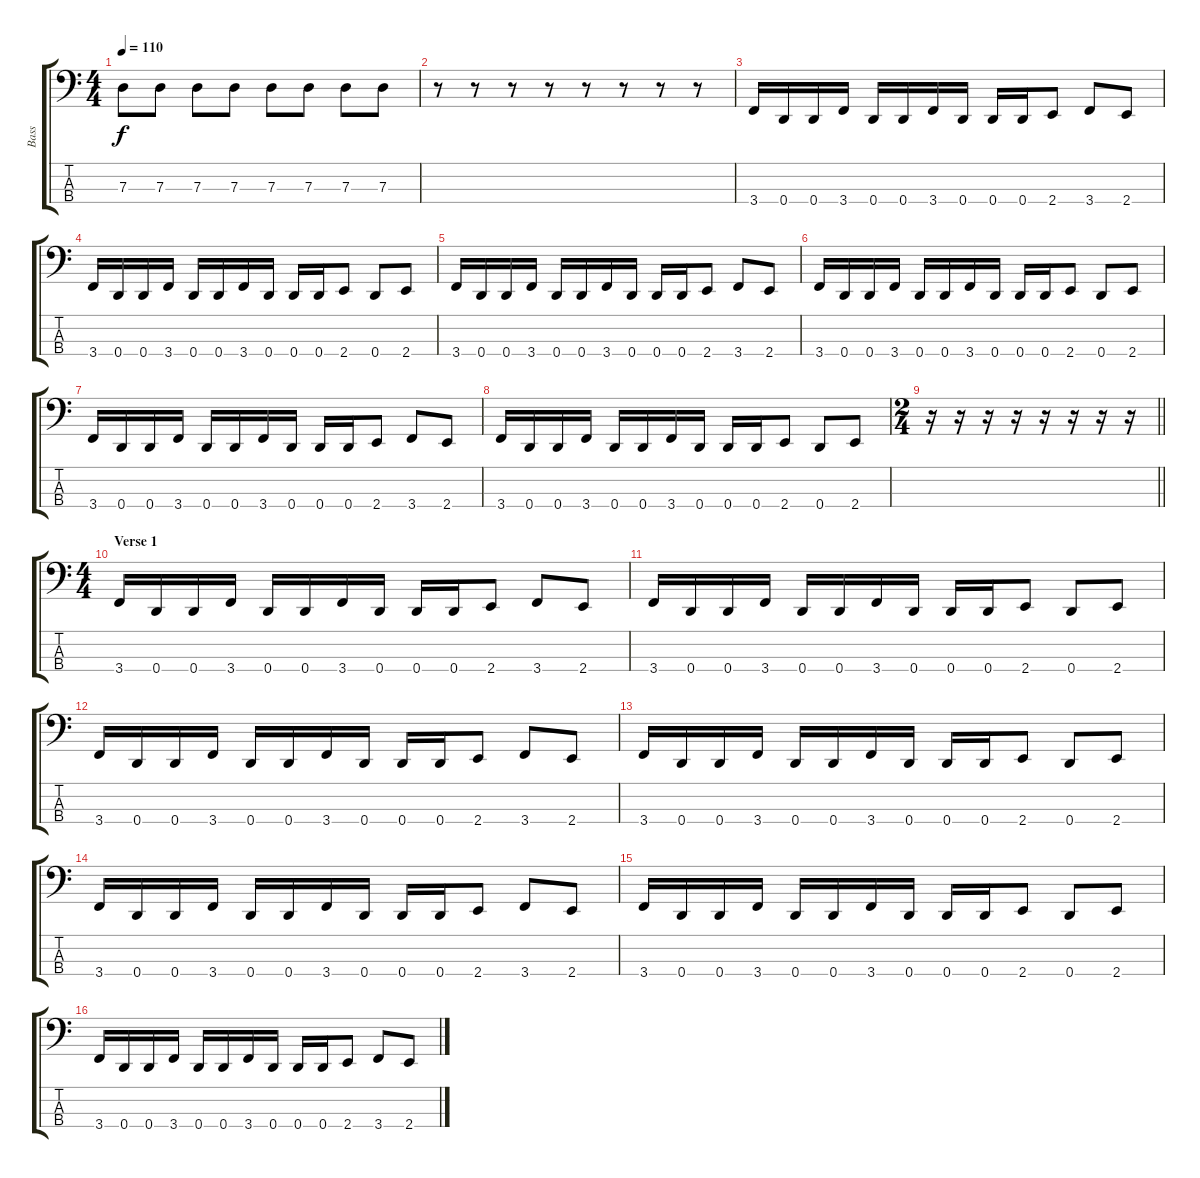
\track ("Bass" "Bass") {instrument electricbasspick}
\staff {score tabs}
\tuning (F2 C2 G1 D1) {hide}
\ts (4 4)
\tempo 110
\clef f4
\ks c
7.3.8{dy f} 7.3.8 7.3.8 7.3.8 7.3.8 7.3.8 7.3.8 7.3.8 |
r.8 r.8 r.8 r.8 r.8 r.8 r.8 r.8 |
3.4.16 0.4.16 0.4.16 3.4.16 0.4.16 0.4.16 3.4.16 0.4.16 0.4.16 0.4.16 2.4.8 3.4.8 2.4.8 |
3.4.16 0.4.16 0.4.16 3.4.16 0.4.16 0.4.16 3.4.16 0.4.16 0.4.16 0.4.16 2.4.8 0.4.8 2.4.8 |
3.4.16 0.4.16 0.4.16 3.4.16 0.4.16 0.4.16 3.4.16 0.4.16 0.4.16 0.4.16 2.4.8 3.4.8 2.4.8 |
3.4.16 0.4.16 0.4.16 3.4.16 0.4.16 0.4.16 3.4.16 0.4.16 0.4.16 0.4.16 2.4.8 0.4.8 2.4.8 |
3.4.16 0.4.16 0.4.16 3.4.16 0.4.16 0.4.16 3.4.16 0.4.16 0.4.16 0.4.16 2.4.8 3.4.8 2.4.8 |
3.4.16 0.4.16 0.4.16 3.4.16 0.4.16 0.4.16 3.4.16 0.4.16 0.4.16 0.4.16 2.4.8 0.4.8 2.4.8 |
\ts (2 4)
\barLineRight lightlight
r.16 r.16 r.16 r.16 r.16 r.16 r.16 r.16 |
\ts (4 4)
\section ("" "Verse 1")
3.4.16 0.4.16 0.4.16 3.4.16 0.4.16 0.4.16 3.4.16 0.4.16 0.4.16 0.4.16 2.4.8 3.4.8 2.4.8 |
3.4.16 0.4.16 0.4.16 3.4.16 0.4.16 0.4.16 3.4.16 0.4.16 0.4.16 0.4.16 2.4.8 0.4.8 2.4.8 |
3.4.16 0.4.16 0.4.16 3.4.16 0.4.16 0.4.16 3.4.16 0.4.16 0.4.16 0.4.16 2.4.8 3.4.8 2.4.8 |
3.4.16 0.4.16 0.4.16 3.4.16 0.4.16 0.4.16 3.4.16 0.4.16 0.4.16 0.4.16 2.4.8 0.4.8 2.4.8 |
3.4.16 0.4.16 0.4.16 3.4.16 0.4.16 0.4.16 3.4.16 0.4.16 0.4.16 0.4.16 2.4.8 3.4.8 2.4.8 |
3.4.16 0.4.16 0.4.16 3.4.16 0.4.16 0.4.16 3.4.16 0.4.16 0.4.16 0.4.16 2.4.8 0.4.8 2.4.8 |
3.4.16 0.4.16 0.4.16 3.4.16 0.4.16 0.4.16 3.4.16 0.4.16 0.4.16 0.4.16 2.4.8 3.4.8 2.4.8
